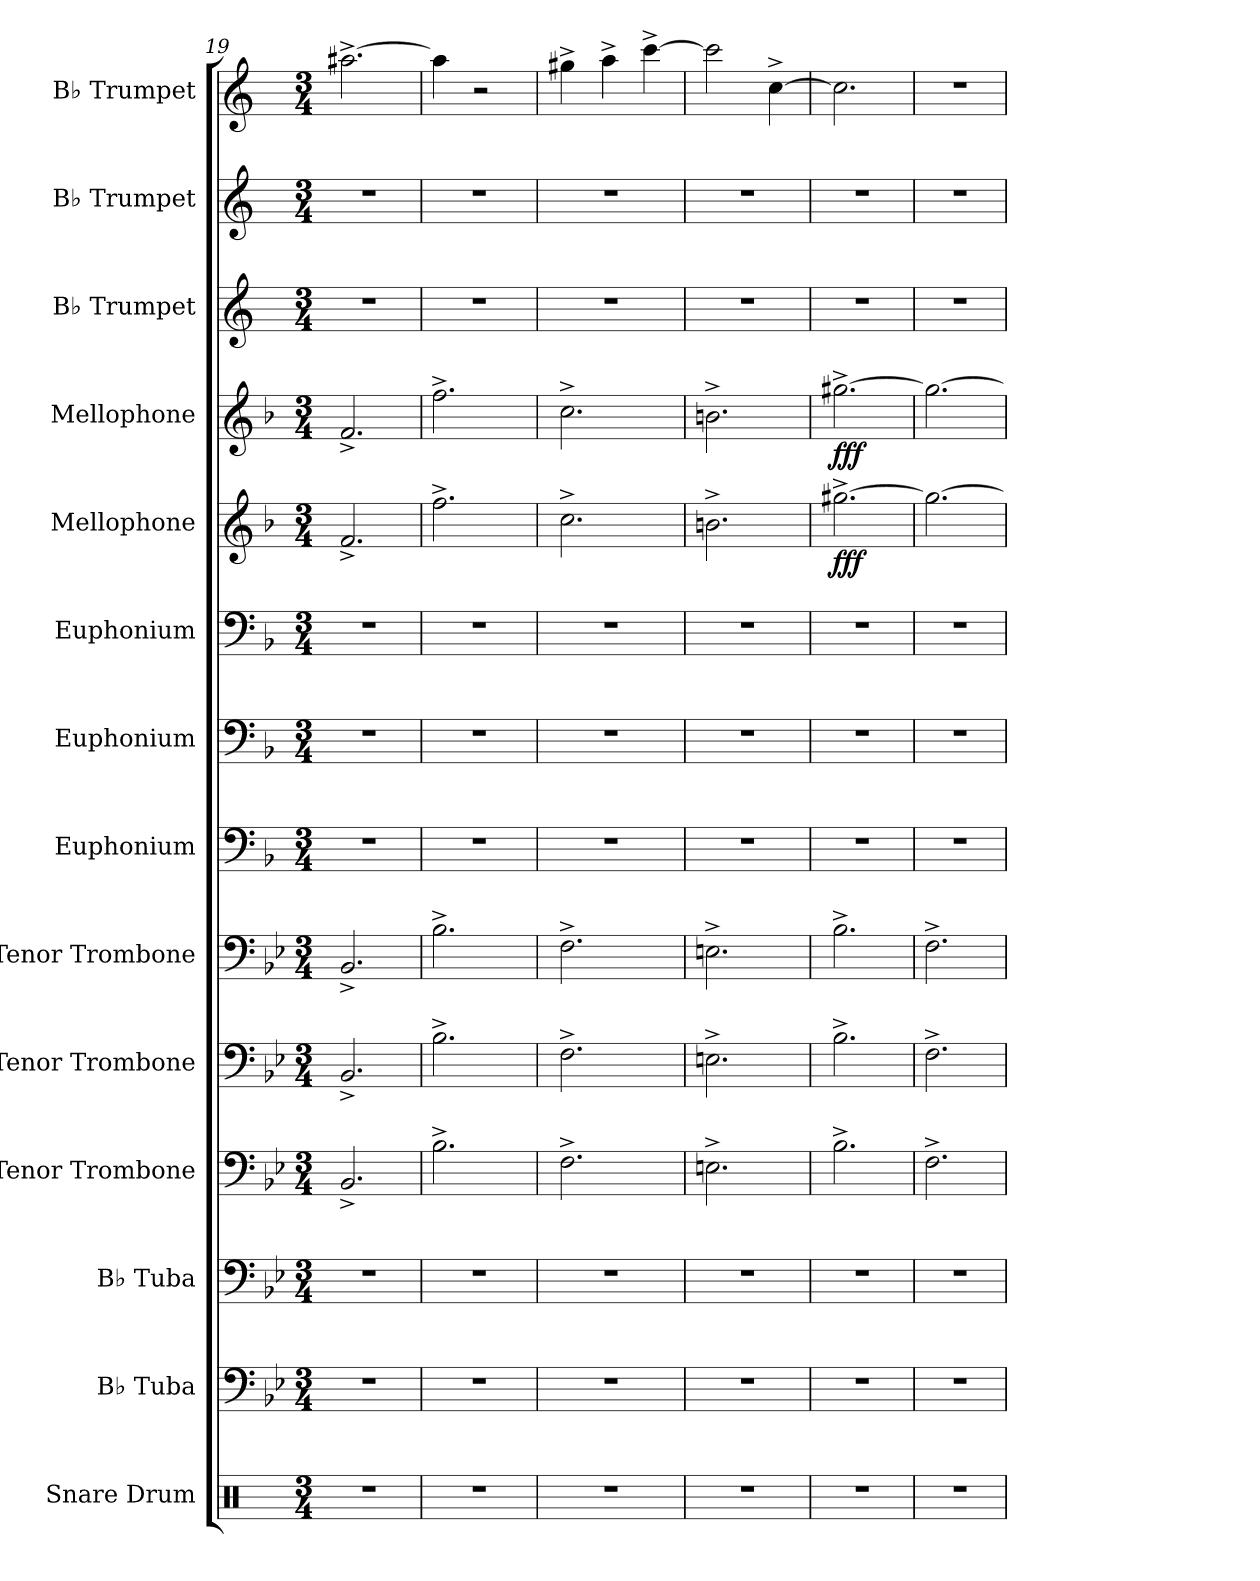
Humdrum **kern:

**kern	**kern	**kern	**kern	**kern	**kern	**kern	**kern	**kern	**kern	**dynam	**kern	**dynam	**kern	**kern	**kern
*part14	*part13	*part12	*part11	*part10	*part9	*part8	*part7	*part6	*part5	*part5	*part4	*part4	*part3	*part2	*part1
*staff14	*staff13	*staff12	*staff11	*staff10	*staff9	*staff8	*staff7	*staff6	*staff5	*staff5	*staff4	*staff4	*staff3	*staff2	*staff1
*I"Snare Drum	*I"B♭ Tuba	*I"B♭ Tuba	*I"Tenor Trombone	*I"Tenor Trombone	*I"Tenor Trombone	*I"Euphonium	*I"Euphonium	*I"Euphonium	*I"Mellophone	*	*I"Mellophone	*	*I"B♭ Trumpet	*I"B♭ Trumpet	*I"B♭ Trumpet
*I'SD	*I'B♭ Tu.	*I'B♭ Tu.	*I'T. Tbn.	*I'T. Tbn.	*I'T. Tbn.	*I'Euph.	*I'Euph.	*I'Euph.	*I'Mph.	*	*I'Mph.	*	*I'B♭ Tpt.	*I'B♭ Tpt.	*I'B♭ Tpt.
*clefX	*clefF4	*clefF4	*clefF4	*clefF4	*clefF4	*clefF4	*clefF4	*clefF4	*clefG2	*	*clefG2	*	*clefG2	*clefG2	*clefG2
*	*	*	*	*	*	*ITrd4c7	*ITrd4c7	*ITrd4c7	*ITrd4c7	*	*ITrd4c7	*	*ITrd1c2	*ITrd1c2	*ITrd1c2
*k[]	*k[b-e-]	*k[b-e-]	*k[b-e-]	*k[b-e-]	*k[b-e-]	*k[b-e-]	*k[b-e-]	*k[b-e-]	*k[b-e-]	*	*k[b-e-]	*	*k[b-e-]	*k[b-e-]	*k[b-e-]
*M3/4	*M3/4	*M3/4	*M3/4	*M3/4	*M3/4	*M3/4	*M3/4	*M3/4	*M3/4	*	*M3/4	*	*M3/4	*M3/4	*M3/4
=19	=19	=19	=19	=19	=19	=19	=19	=19	=19	=19	=19	=19	=19	=19	=19
2.r	2.r	2.r	2.BB-^/	2.BB-^/	2.BB-^/	2.r	2.r	2.r	2.B-^/	.	2.B-^/	.	2.r	2.r	[2.gg#X^\
=20	=20	=20	=20	=20	=20	=20	=20	=20	=20	=20	=20	=20	=20	=20	=20
2.r	2.r	2.r	2.B-^\	2.B-^\	2.B-^\	2.r	2.r	2.r	2.b-^\	.	2.b-^\	.	2.r	2.r	4gg#\]
.	.	.	.	.	.	.	.	.	.	.	.	.	.	.	2r
=21	=21	=21	=21	=21	=21	=21	=21	=21	=21	=21	=21	=21	=21	=21	=21
2.r	2.r	2.r	2.F^\	2.F^\	2.F^\	2.r	2.r	2.r	2.f^\	.	2.f^\	.	2.r	2.r	4ff#X^\
.	.	.	.	.	.	.	.	.	.	.	.	.	.	.	4gg^\
.	.	.	.	.	.	.	.	.	.	.	.	.	.	.	[4bb-^\
=22	=22	=22	=22	=22	=22	=22	=22	=22	=22	=22	=22	=22	=22	=22	=22
2.r	2.r	2.r	2.En^\	2.En^\	2.En^\	2.r	2.r	2.r	2.en^\	.	2.en^\	.	2.r	2.r	2bb-\]
.	.	.	.	.	.	.	.	.	.	.	.	.	.	.	[4b-^\
=23	=23	=23	=23	=23	=23	=23	=23	=23	=23	=23	=23	=23	=23	=23	=23
!	!	!	!	!	!	!	!	!	!	!LO:DY:b	!	!LO:DY:b	!	!	!
2.r	2.r	2.r	2.B-^\	2.B-^\	2.B-^\	2.r	2.r	2.r	[2.cc#X^\	fff	[2.cc#X^\	fff	2.r	2.r	2.b-\]
=24	=24	=24	=24	=24	=24	=24	=24	=24	=24	=24	=24	=24	=24	=24	=24
2.r	2.r	2.r	2.F^\	2.F^\	2.F^\	2.r	2.r	2.r	2.cc#\_	.	2.cc#\_	.	2.r	2.r	2.r
=	=	=	=	=	=	=	=	=	=	=	=	=	=	=	=
*-	*-	*-	*-	*-	*-	*-	*-	*-	*-	*-	*-	*-	*-	*-	*-
